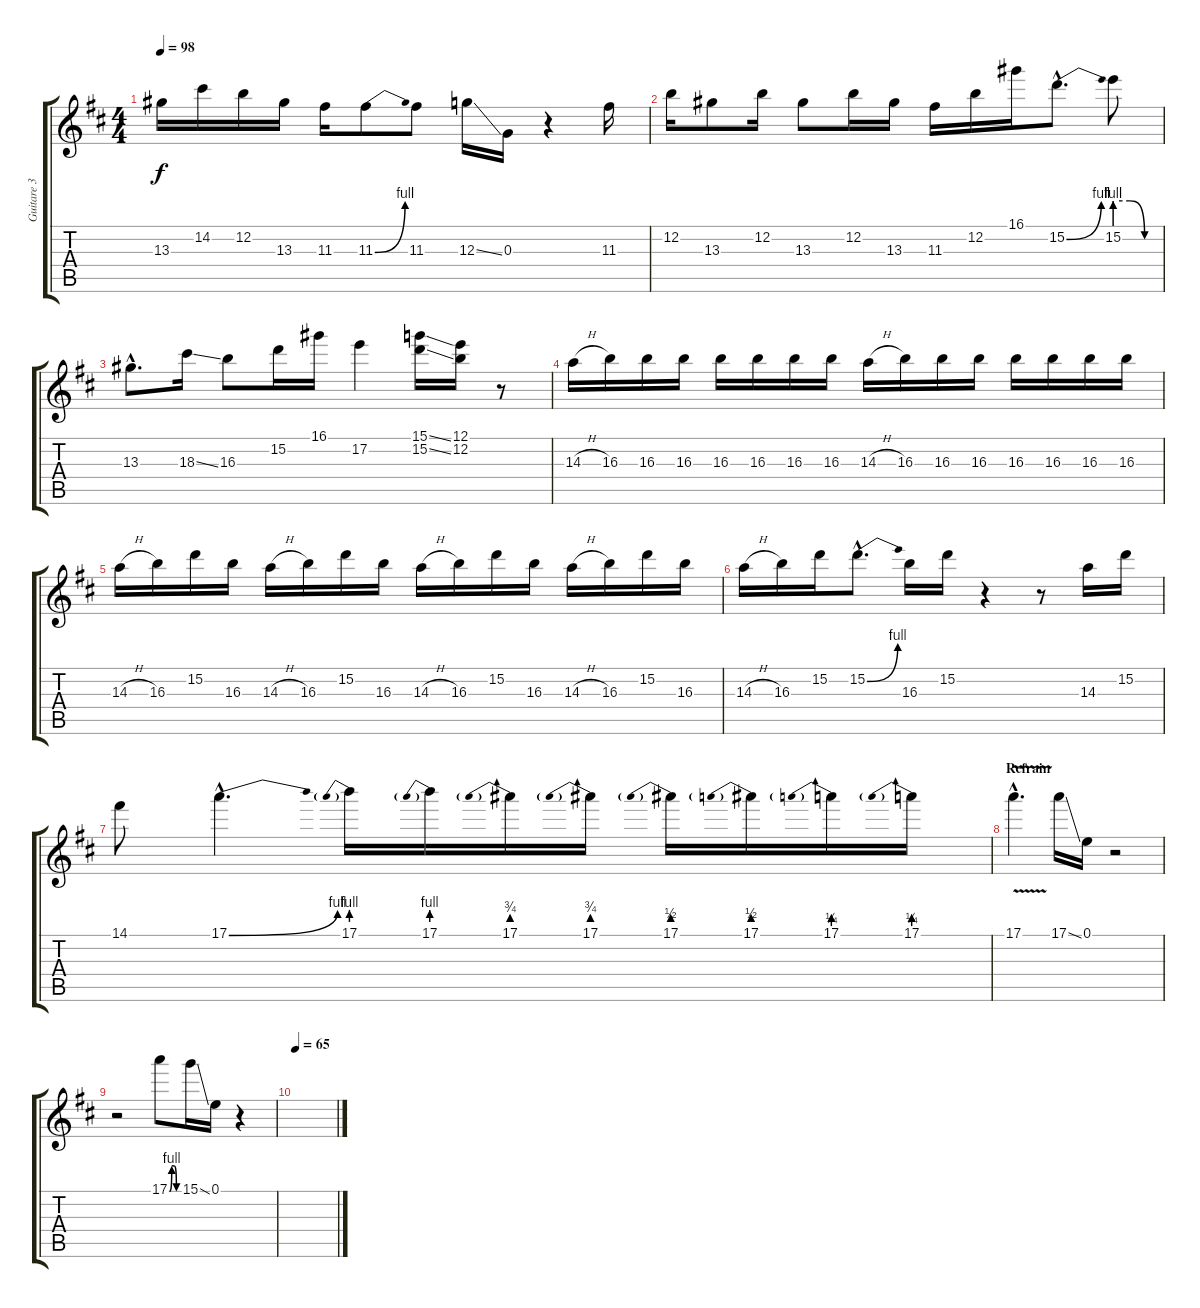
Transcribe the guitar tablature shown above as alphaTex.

\track ("Guitare 3 / Solo" "Guitare 3 ") {instrument overdrivenguitar}
\staff {score tabs}
\tuning (E4 B3 G3 D3 A2 E2) {hide}
\ts (4 4)
\tempo 98
\clef g2
\ks d
13.3.16{dy f} 14.2.16 12.2.16 13.3.16 11.3.16 11.3{be (bend 0 0 60 4)}.8 11.3.8 12.3{ss}.16 0.3.16 r.4 11.3.16 |
12.2.16 13.3.8 12.2.16 13.3.8 12.2.16 13.3.16 11.3.16 12.2.16 16.1.16 15.2{be (bend 0 0 60 4) hac}.8{d} 15.2{be (custom 0 4 20 4 40 0 60 0)}.8 |
13.3{hac}.8{d} 18.3{ss}.16 16.3.8 15.2.16 16.1.16 17.2.4 (15.1{ss} 15.2{ss}).16 (12.1 12.2).16 r.8 |
14.3{h}.16 16.3.16 16.3.16 16.3.16 16.3.16 16.3.16 16.3.16 16.3.16 14.3{h}.16 16.3.16 16.3.16 16.3.16 16.3.16 16.3.16 16.3.16 16.3.16 |
14.3{h}.16 16.3.16 15.2.16 16.3.16 14.3{h}.16 16.3.16 15.2.16 16.3.16 14.3{h}.16 16.3.16 15.2.16 16.3.16 14.3{h}.16 16.3.16 15.2.16 16.3.16 |
14.3{h}.16 16.3.16 15.2.16 15.2{be (bend 0 0 60 4) hac}.8{d} 16.3.16 15.2.16 r.4 r.8 14.3.16 15.2.16 |
14.1.8 17.1{be (bend 0 0 60 4) hac}.4{d} 17.1{be (prebend 0 4 60 4)}.16 17.1{be (prebend 0 4 60 4)}.16 17.1{be (prebend 0 3 60 3)}.16 17.1{be (prebend 0 3 60 3)}.16 17.1{be (prebend 0 2 60 2)}.16 17.1{be (prebend 0 2 60 2)}.16 17.1{be (prebend 0 1 60 1)}.16 17.1{be (prebend 0 1 60 1)}.16 |
\section ("" "Refrain")
17.1{v hac}.4{d} 17.1{ss}.16 0.1.16 r.2 |
r.2 17.1{be (custom 0 0 15 4 30 4 45 0 60 0)}.8 15.1{ss}.16 0.1.16 r.4 |
\tempo 65
